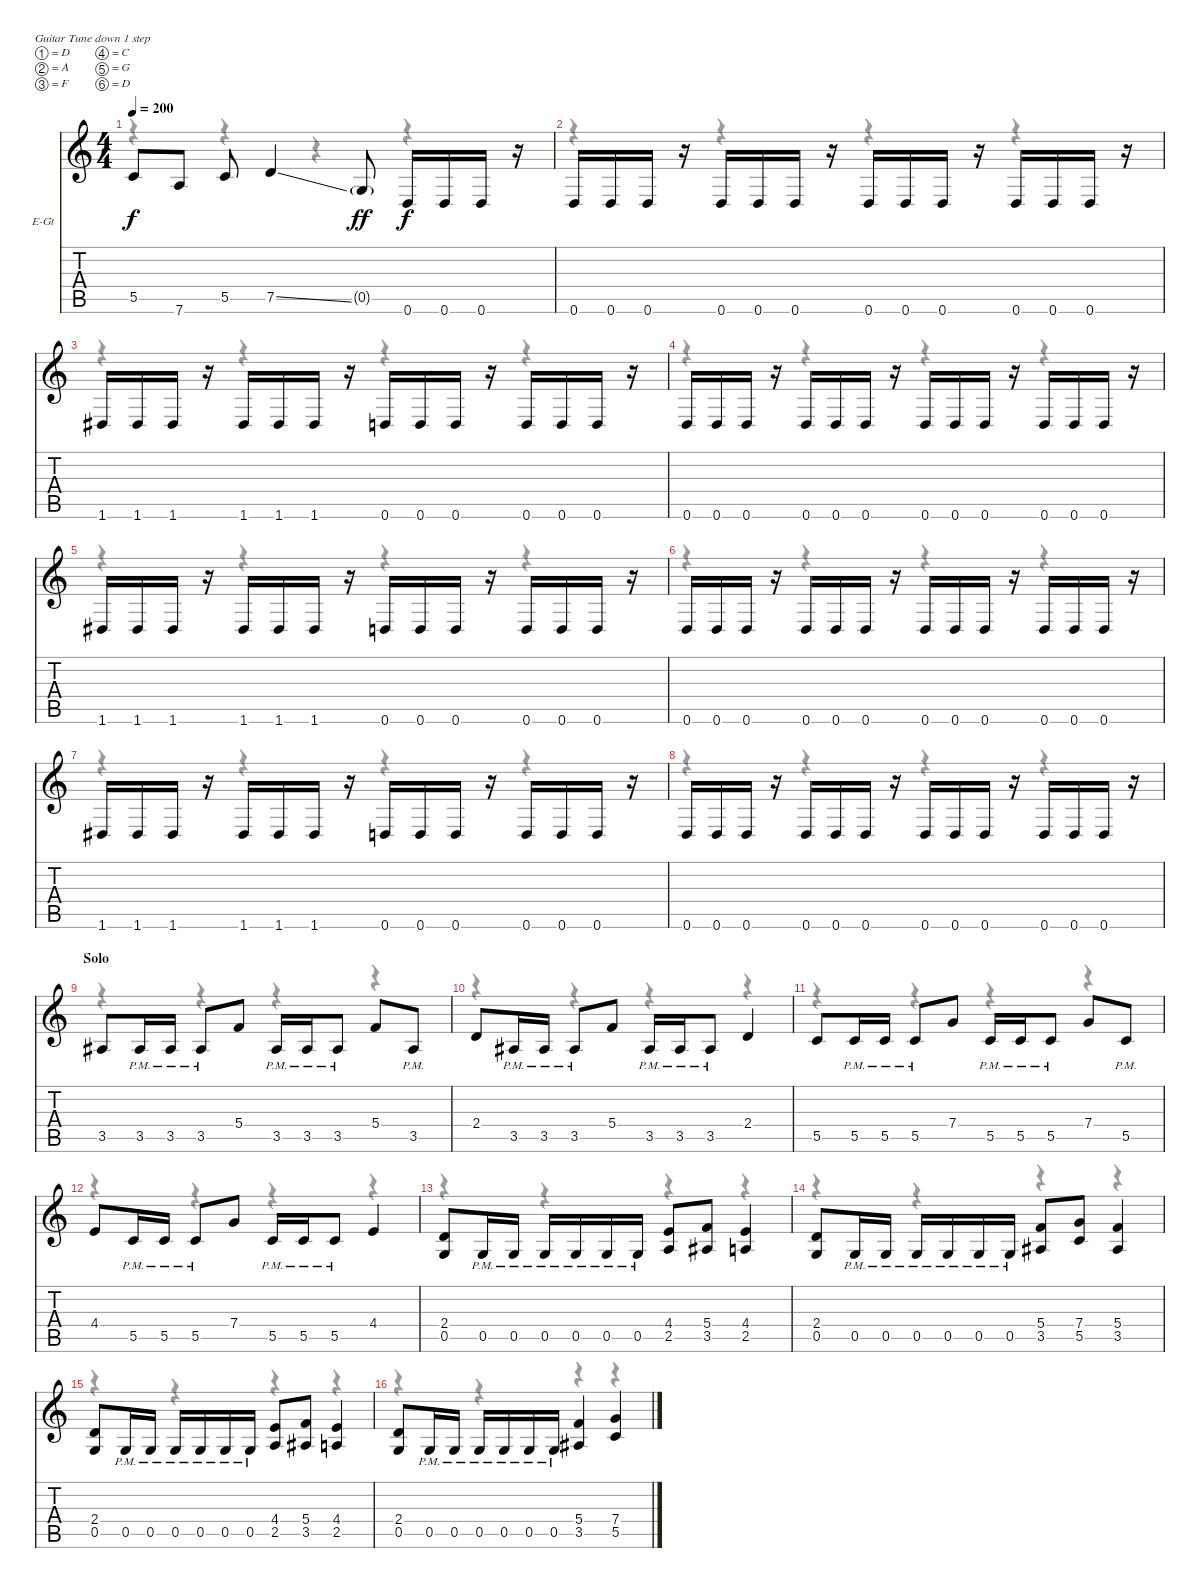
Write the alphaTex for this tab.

\bracketExtendMode nobrackets
\firstSystemTrackNameOrientation horizontal
\otherSystemsTrackNameOrientation horizontal
\track ("Sami Yli-Sirniö" "E-Gt") {instrument distortionguitar}
\staff {score tabs}
\tuning (D4 A3 F3 C3 G2 D2)
\voice
\ts (4 4)
\tempo 200
\clef g2
\ks c
5.5.8{dy f} 7.6.8 5.5.8 7.5{ss}.4 0.5{g}.8{dy ff} 0.6.16{dy f} 0.6.16 0.6.16 r.16 |
0.6.16 0.6.16 0.6.16 r.16 0.6.16 0.6.16 0.6.16 r.16 0.6.16 0.6.16 0.6.16 r.16 0.6.16 0.6.16 0.6.16 r.16 |
1.6.16 1.6.16 1.6.16 r.16 1.6.16 1.6.16 1.6.16 r.16 0.6.16 0.6.16 0.6.16 r.16 0.6.16 0.6.16 0.6.16 r.16 |
0.6.16 0.6.16 0.6.16 r.16 0.6.16 0.6.16 0.6.16 r.16 0.6.16 0.6.16 0.6.16 r.16 0.6.16 0.6.16 0.6.16 r.16 |
1.6.16 1.6.16 1.6.16 r.16 1.6.16 1.6.16 1.6.16 r.16 0.6.16 0.6.16 0.6.16 r.16 0.6.16 0.6.16 0.6.16 r.16 |
0.6.16 0.6.16 0.6.16 r.16 0.6.16 0.6.16 0.6.16 r.16 0.6.16 0.6.16 0.6.16 r.16 0.6.16 0.6.16 0.6.16 r.16 |
1.6.16 1.6.16 1.6.16 r.16 1.6.16 1.6.16 1.6.16 r.16 0.6.16 0.6.16 0.6.16 r.16 0.6.16 0.6.16 0.6.16 r.16 |
0.6.16 0.6.16 0.6.16 r.16 0.6.16 0.6.16 0.6.16 r.16 0.6.16 0.6.16 0.6.16 r.16 0.6.16 0.6.16 0.6.16 r.16 |
\section ("" "Solo")
3.5.8 3.5{pm}.16 3.5{pm}.16 3.5{pm}.8 5.4.8 3.5{pm}.16 3.5{pm}.16 3.5{pm}.8 5.4.8 3.5{pm}.8 |
2.4.8 3.5{pm}.16 3.5{pm}.16 3.5{pm}.8 5.4.8 3.5{pm}.16 3.5{pm}.16 3.5{pm}.8 2.4.4 |
5.5.8 5.5{pm}.16 5.5{pm}.16 5.5{pm}.8 7.4.8 5.5{pm}.16 5.5{pm}.16 5.5{pm}.8 7.4.8 5.5{pm}.8 |
4.4.8 5.5{pm}.16 5.5{pm}.16 5.5{pm}.8 7.4.8 5.5{pm}.16 5.5{pm}.16 5.5{pm}.8 4.4.4 |
(2.4 0.5).8 0.5{pm}.16 0.5{pm}.16 0.5{pm}.16 0.5{pm}.16 0.5{pm}.16 0.5{pm}.16 (4.4 2.5).8 (5.4 3.5).8 (4.4 2.5).4 |
(2.4 0.5).8 0.5{pm}.16 0.5{pm}.16 0.5{pm}.16 0.5{pm}.16 0.5{pm}.16 0.5{pm}.16 (5.4 3.5).8 (7.4 5.5).8 (5.4 3.5).4 |
(2.4 0.5).8 0.5{pm}.16 0.5{pm}.16 0.5{pm}.16 0.5{pm}.16 0.5{pm}.16 0.5{pm}.16 (4.4 2.5).8 (5.4 3.5).8 (4.4 2.5).4 |
(2.4 0.5).8 0.5{pm}.16 0.5{pm}.16 0.5{pm}.16 0.5{pm}.16 0.5{pm}.16 0.5{pm}.16 (5.4 3.5).4 (7.4 5.5).4
\voice
\clef g2
\ottava regular
\simile none
\ks c
r.4{dy mf} r.4 r.4 r.4 |
r.4 r.4 r.4 r.4 |
r.4 r.4 r.4 r.4 |
r.4 r.4 r.4 r.4 |
r.4 r.4 r.4 r.4 |
r.4 r.4 r.4 r.4 |
r.4 r.4 r.4 r.4 |
r.4 r.4 r.4 r.4 |
r.4 r.4 r.4 r.4 |
r.4 r.4 r.4 r.4 |
r.4 r.4 r.4 r.4 |
r.4 r.4 r.4 r.4 |
r.4 r.4 r.4 r.4 |
r.4 r.4 r.4 r.4 |
r.4 r.4 r.4 r.4 |
r.4 r.4 r.4 r.4
